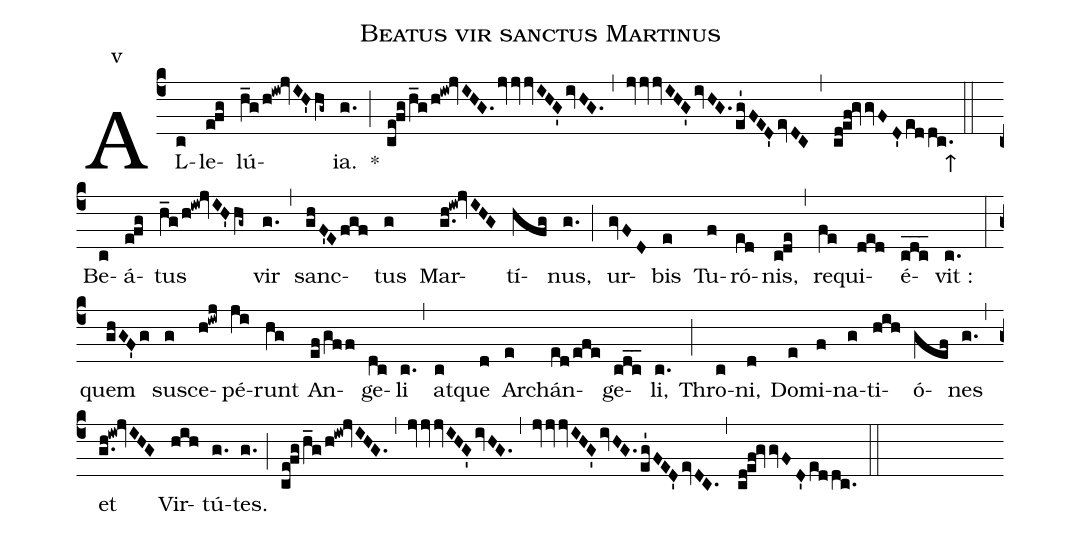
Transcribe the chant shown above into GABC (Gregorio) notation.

name:Beatus vir sanctus Martinus;
mode:v;
%%
(c4) AL(c)le(e!fg)lú(h_g/h!iw!jvIH'hg~)ia.(g.) *(;) (ce!fg/h_g/h!iw!jvIHG.jvvvIHG'ivHG.) (,) (jvjvjvIHG'ivHG.eg'FED'evDC) (,) (cd!ef!gvgvFD'eddc.) ↑(::) Be(c)á(e!fg)tus(h_g/h!iw!jvIH'hg~) vir(g.) (,) sanc(ghF'Efgf)tus(g) Mar(g.h!iw!jvIHG)tí(hfg)nus,(g.) (;) ur(gvFD)bis(e) Tu(f)ró(ed)nis,(c!de) (,) re(fe)qui(ded)é(cdc___)vit~:(c.) (:) quem(ghGF'g) su(g)sce(h!iwj)pé(ji)runt(hg) An(ef/gff)ge(dc)li(c.) (,) at(c)que(d) Arch(e)án(ed/efe)ge(cdc__)li,(c.) (;) Thro(c)ni,(d) Do(e)mi(f)na(g)ti(hih)ó(gef)nes(g.) (,) et(g.h!iw!jvIHG) Vir(hih)tú(g.)tes.(g.) (;) (ce!fg/h_g/h!iw!jvIHG.) (,) (jvjvjvIHG'ivHG.) (,) (jvjvjvIHG'ivHG.eg'FED'evDC.) (,) (cd!ef!gvvFD'eddc.) (::)
